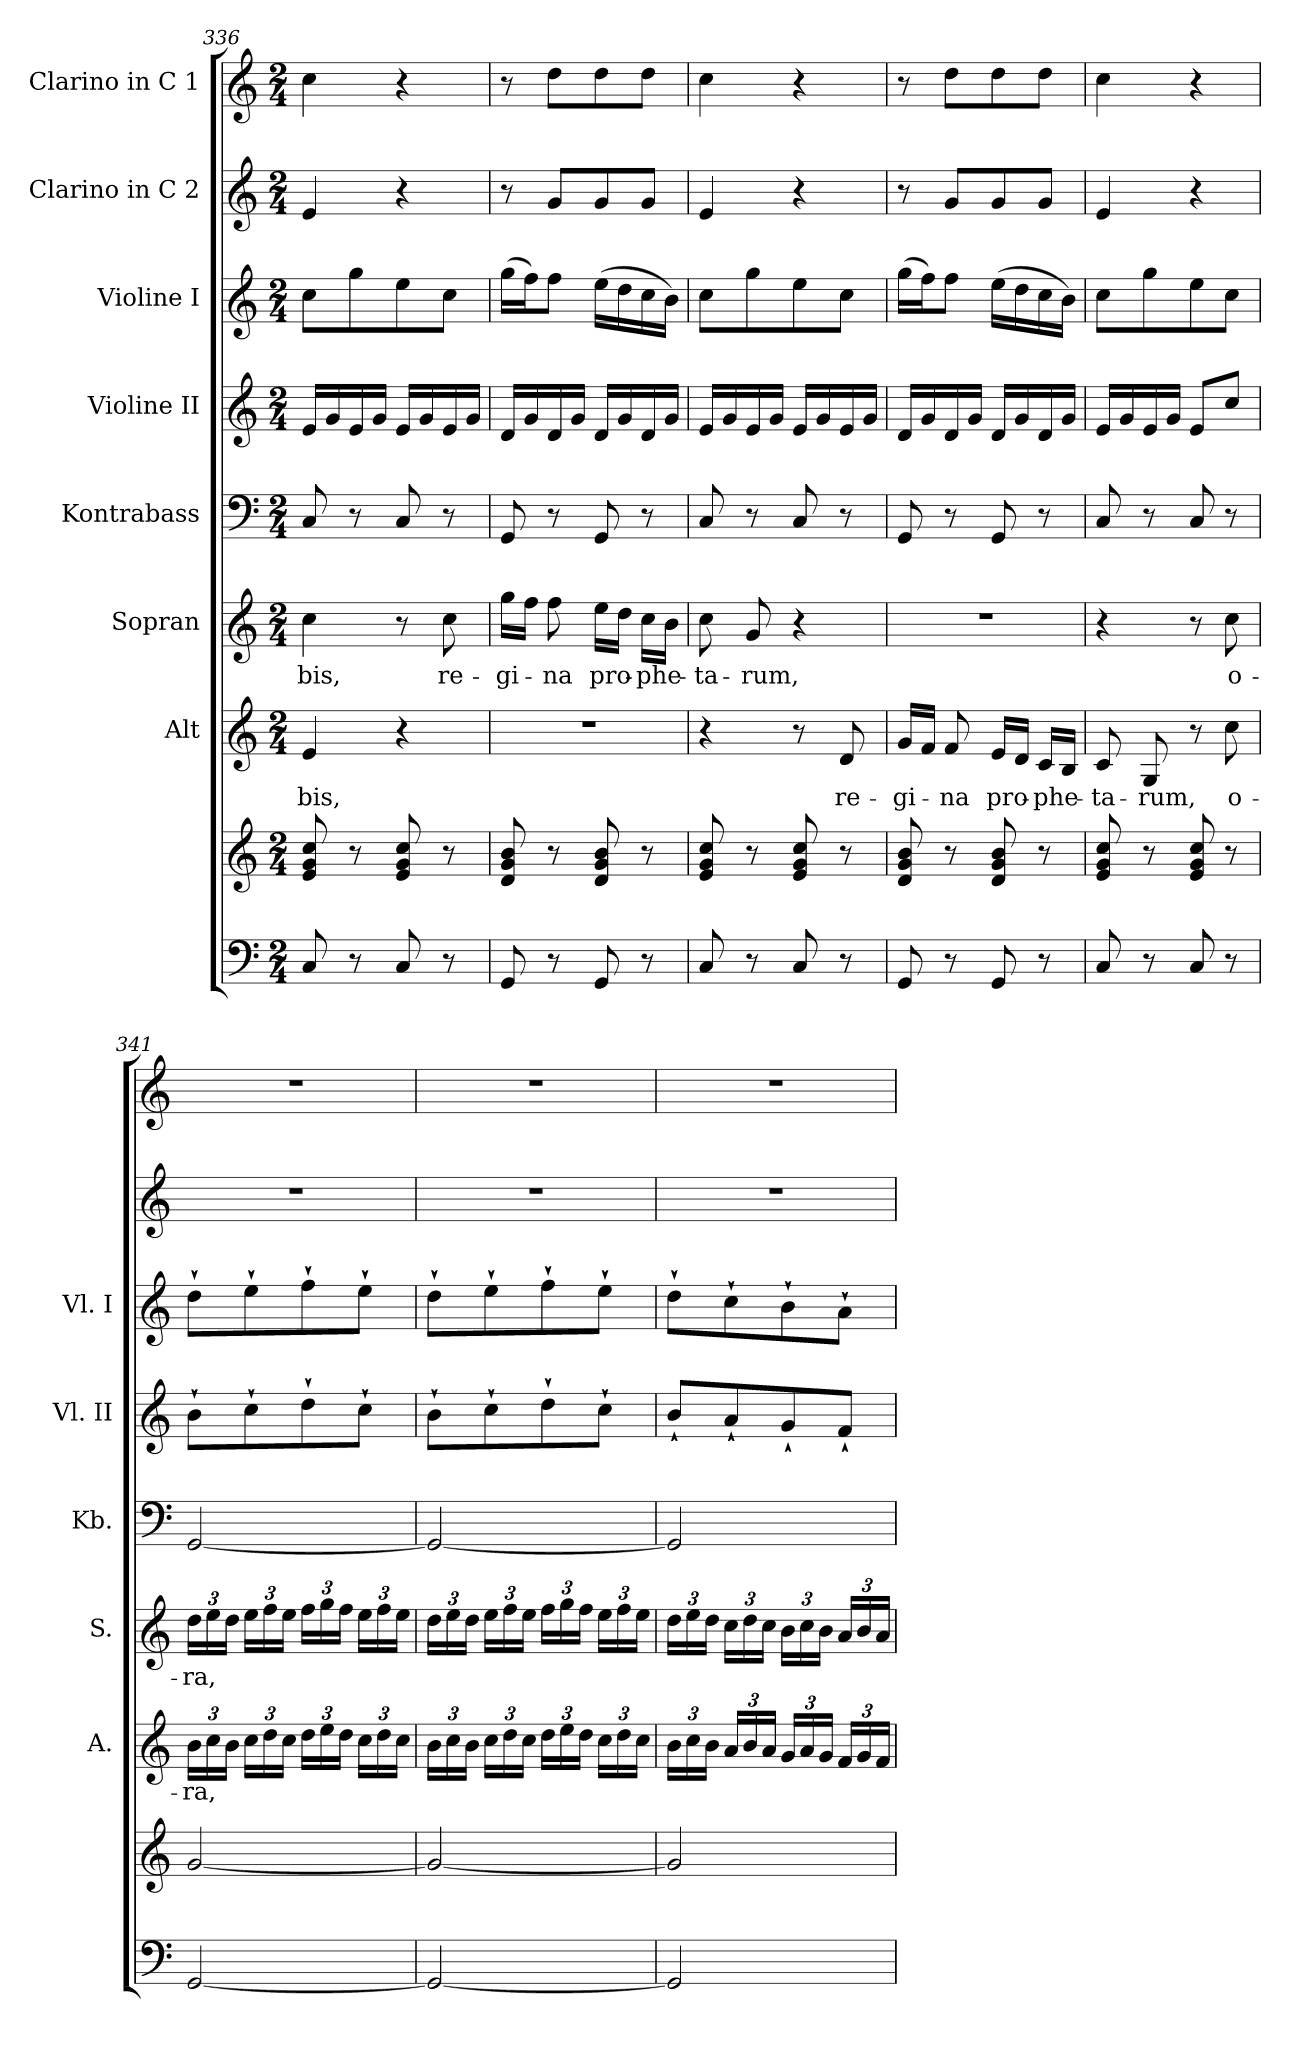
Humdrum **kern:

**kern	**kern	**kern	**text	**kern	**text	**kern	**kern	**kern	**kern	**kern
*part8	*part8	*part7	*part7	*part6	*part6	*part5	*part4	*part3	*part2	*part1
*staff9	*staff8	*staff7	*staff7	*staff6	*staff6	*staff5	*staff4	*staff3	*staff2	*staff1
*	*	*I"Alt	*	*I"Sopran	*	*I"Kontrabass	*I"Violine II	*I"Violine I	*I"Clarino in C 2	*I"Clarino in C 1
*	*	*I'A.	*	*I'S.	*	*I'Kb.	*I'Vl. II	*I'Vl. I	*	*
*clefF4	*clefG2	*clefG2	*	*clefG2	*	*clefF4	*clefG2	*clefG2	*clefG2	*clefG2
*	*	*	*	*	*	*ITrd7c12	*	*	*	*
*k[]	*k[]	*k[]	*	*k[]	*	*k[]	*k[]	*k[]	*k[]	*k[]
*C:	*C:	*C:	*	*C:	*	*C:	*C:	*C:	*C:	*C:
*M2/4	*M2/4	*M2/4	*	*M2/4	*	*M2/4	*M2/4	*M2/4	*M2/4	*M2/4
=336	=336	=336	=336	=336	=336	=336	=336	=336	=336	=336
!	!	!	!LO:LY:b	!	!LO:LY:b	!	!	!	!	!
8C/	8e/ 8g/ 8cc/	4e/	-bis,	4cc\	-bis,	8CC/	16e/LL	8cc\L	4e/	4cc\
.	.	.	.	.	.	.	16g/	.	.	.
8r	8r	.	.	.	.	8r	16e/	8gg\	.	.
.	.	.	.	.	.	.	16g/JJ	.	.	.
8C/	8e/ 8g/ 8cc/	4r	.	8r	.	8CC/	16e/LL	8ee\	4r	4r
.	.	.	.	.	.	.	16g/	.	.	.
!	!	!	!	!	!LO:LY:b	!	!	!	!	!
8r	8r	.	.	8cc\	re-	8r	16e/	8cc\J	.	.
.	.	.	.	.	.	.	16g/JJ	.	.	.
=337	=337	=337	=337	=337	=337	=337	=337	=337	=337	=337
!	!	!	!	!	!LO:LY:b	!	!	!	!	!
8GG/	8d/ 8g/ 8b/	2r	.	16gg\LL	-gi-	8GGG/	16d/LL	(>16gg\LL	8r	8r
.	.	.	.	16ff\JJ	.	.	16g/	16ff\J)	.	.
!	!	!	!	!	!LO:LY:b	!	!	!	!	!
8r	8r	.	.	8ff\	-na	8r	16d/	8ff\J	8g/L	8dd\L
.	.	.	.	.	.	.	16g/JJ	.	.	.
!	!	!	!	!	!LO:LY:b	!	!	!	!	!
8GG/	8d/ 8g/ 8b/	.	.	16ee\LL	pro-	8GGG/	16d/LL	(>16ee\LL	8g/	8dd\
.	.	.	.	16dd\JJ	.	.	16g/	16dd\	.	.
!	!	!	!	!	!LO:LY:b	!	!	!	!	!
8r	8r	.	.	16cc\LL	-phe-	8r	16d/	16cc\	8g/J	8dd\J
.	.	.	.	16b\JJ	.	.	16g/JJ	16b\JJ)	.	.
!!LO:LB:g=z
=338	=338	=338	=338	=338	=338	=338	=338	=338	=338	=338
!	!	!	!	!	!LO:LY:b	!	!	!	!	!
8C/	8e/ 8g/ 8cc/	4r	.	8cc\	-ta-	8CC/	16e/LL	8cc\L	4e/	4cc\
.	.	.	.	.	.	.	16g/	.	.	.
!	!	!	!	!	!LO:LY:b	!	!	!	!	!
8r	8r	.	.	8g/	-rum,	8r	16e/	8gg\	.	.
.	.	.	.	.	.	.	16g/JJ	.	.	.
8C/	8e/ 8g/ 8cc/	8r	.	4r	.	8CC/	16e/LL	8ee\	4r	4r
.	.	.	.	.	.	.	16g/	.	.	.
!	!	!	!LO:LY:b	!	!	!	!	!	!	!
8r	8r	8d/	re-	.	.	8r	16e/	8cc\J	.	.
.	.	.	.	.	.	.	16g/JJ	.	.	.
=339	=339	=339	=339	=339	=339	=339	=339	=339	=339	=339
!	!	!	!LO:LY:b	!	!	!	!	!	!	!
8GG/	8d/ 8g/ 8b/	16g/LL	-gi-	2r	.	8GGG/	16d/LL	(>16gg\LL	8r	8r
.	.	16f/JJ	.	.	.	.	16g/	16ff\J)	.	.
!	!	!	!LO:LY:b	!	!	!	!	!	!	!
8r	8r	8f/	-na	.	.	8r	16d/	8ff\J	8g/L	8dd\L
.	.	.	.	.	.	.	16g/JJ	.	.	.
!	!	!	!LO:LY:b	!	!	!	!	!	!	!
8GG/	8d/ 8g/ 8b/	16e/LL	pro-	.	.	8GGG/	16d/LL	(>16ee\LL	8g/	8dd\
.	.	16d/JJ	.	.	.	.	16g/	16dd\	.	.
!	!	!	!LO:LY:b	!	!	!	!	!	!	!
8r	8r	16c/LL	-phe-	.	.	8r	16d/	16cc\	8g/J	8dd\J
.	.	16B/JJ	.	.	.	.	16g/JJ	16b\JJ)	.	.
=340	=340	=340	=340	=340	=340	=340	=340	=340	=340	=340
!	!	!	!LO:LY:b	!	!	!	!	!	!	!
8C/	8e/ 8g/ 8cc/	8c/	-ta-	4r	.	8CC/	16e/LL	8cc\L	4e/	4cc\
.	.	.	.	.	.	.	16g/	.	.	.
!	!	!	!LO:LY:b	!	!	!	!	!	!	!
8r	8r	8G/	-rum,	.	.	8r	16e/	8gg\	.	.
.	.	.	.	.	.	.	16g/JJ	.	.	.
8C/	8e/ 8g/ 8cc/	8r	.	8r	.	8CC/	8e/L	8ee\	4r	4r
!	!	!	!LO:LY:b	!	!LO:LY:b	!	!	!	!	!
8r	8r	8cc\	o-	8cc\	o-	8r	8cc/J	8cc\J	.	.
=341	=341	=341	=341	=341	=341	=341	=341	=341	=341	=341
*	*	*Xbrackettup	*	*	*	*	*	*	*	*
!	!	!	!LO:LY:b	!	!	!	!	!	!	!
*	*	*	*	*Xbrackettup	*	*	*	*	*	*
!	!	!	!	!	!LO:LY:b	!	!	!	!	!
[2GG/	[2g/	24b\LL	-ra,	24dd\LL	-ra,	[2GGG/	8b`>\L	8dd`>\L	2r	2r
.	.	24cc\	.	24ee\	.	.	.	.	.	.
.	.	24b\JJ	.	24dd\JJ	.	.	.	.	.	.
.	.	24cc\LL	.	24ee\LL	.	.	8cc`>\	8ee`>\	.	.
.	.	24dd\	.	24ff\	.	.	.	.	.	.
.	.	24cc\JJ	.	24ee\JJ	.	.	.	.	.	.
.	.	24dd\LL	.	24ff\LL	.	.	8dd`>\	8ff`>\	.	.
.	.	24ee\	.	24gg\	.	.	.	.	.	.
.	.	24dd\JJ	.	24ff\JJ	.	.	.	.	.	.
.	.	24cc\LL	.	24ee\LL	.	.	8cc`>\J	8ee`>\J	.	.
.	.	24dd\	.	24ff\	.	.	.	.	.	.
.	.	24cc\JJ	.	24ee\JJ	.	.	.	.	.	.
=342	=342	=342	=342	=342	=342	=342	=342	=342	=342	=342
2GG/_	2g/_	24b\LL	.	24dd\LL	.	2GGG/_	8b`>\L	8dd`>\L	2r	2r
.	.	24cc\	.	24ee\	.	.	.	.	.	.
.	.	24b\JJ	.	24dd\JJ	.	.	.	.	.	.
.	.	24cc\LL	.	24ee\LL	.	.	8cc`>\	8ee`>\	.	.
.	.	24dd\	.	24ff\	.	.	.	.	.	.
.	.	24cc\JJ	.	24ee\JJ	.	.	.	.	.	.
.	.	24dd\LL	.	24ff\LL	.	.	8dd`>\	8ff`>\	.	.
.	.	24ee\	.	24gg\	.	.	.	.	.	.
.	.	24dd\JJ	.	24ff\JJ	.	.	.	.	.	.
.	.	24cc\LL	.	24ee\LL	.	.	8cc`>\J	8ee`>\J	.	.
.	.	24dd\	.	24ff\	.	.	.	.	.	.
.	.	24cc\JJ	.	24ee\JJ	.	.	.	.	.	.
!!LO:PB:g=z
=343	=343	=343	=343	=343	=343	=343	=343	=343	=343	=343
2GG/]	2g/]	24b\LL	.	24dd\LL	.	2GGG/]	8b`</L	8dd`>\L	2r	2r
.	.	24cc\	.	24ee\	.	.	.	.	.	.
.	.	24b\JJ	.	24dd\JJ	.	.	.	.	.	.
.	.	24a/LL	.	24cc\LL	.	.	8a`</	8cc`>\	.	.
.	.	24b/	.	24dd\	.	.	.	.	.	.
.	.	24a/JJ	.	24cc\JJ	.	.	.	.	.	.
.	.	24g/LL	.	24b\LL	.	.	8g`</	8b`>\	.	.
.	.	24a/	.	24cc\	.	.	.	.	.	.
.	.	24g/JJ	.	24b\JJ	.	.	.	.	.	.
.	.	24f/LL	.	24a/LL	.	.	8f`</J	8a`>\J	.	.
.	.	24g/	.	24b/	.	.	.	.	.	.
.	.	24f/JJ	.	24a/JJ	.	.	.	.	.	.
=	=	=	=	=	=	=	=	=	=	=
*-	*-	*-	*-	*-	*-	*-	*-	*-	*-	*-
